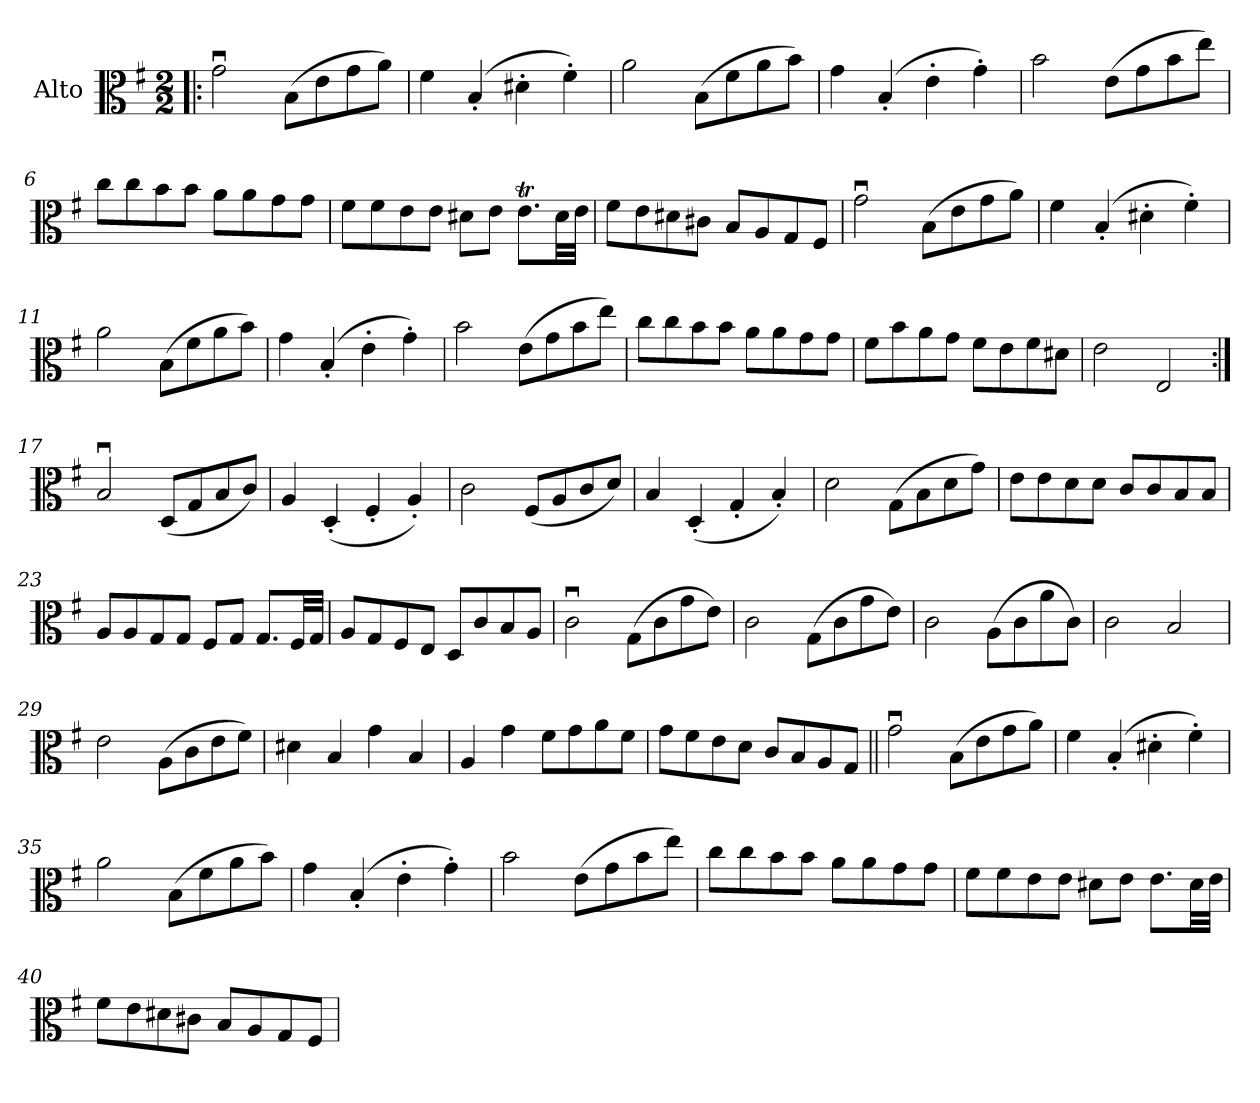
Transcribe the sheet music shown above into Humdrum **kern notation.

**kern
*part1
*staff1
*I"Alto
*clefC3
*k[f#]
*M2/2
*MM220
=1!|:
2gu\
(8B\L
8e\
8g\
8a\J)
=2
4f#\
(4B'/
4d#X'\
4f#'\)
=3
2a\
(8B\L
8f#\
8a\
8b\J)
=4
4g\
(4B'/
4e'\
4g'\)
=5
2b\
(8e\L
8g\
8b\
8ee\J)
!!LO:LB:g=z
=6
8cc\L
8cc\
8b\
8b\J
8a\L
8a\
8g\
8g\J
=7
8f#\L
8f#\
8e\
8e\J
8d#X\L
8e\J
8.eT\L
32d#\LL
32e\JJJ
=8
8f#\L
8e\
8d#X\
8c#X\J
8B/L
8A/
8G/
8F#/J
=9
2gu\
(8B\L
8e\
8g\
8a\J)
!!LO:LB:g=z
=10
4f#\
(4B'/
4d#X'\
4f#'\)
=11
2a\
(8B\L
8f#\
8a\
8b\J)
=12
4g\
(4B'/
4e'\
4g'\)
=13
2b\
(8e\L
8g\
8b\
8ee\J)
=14
8cc\L
8cc\
8b\
8b\J
8a\L
8a\
8g\
8g\J
!!LO:LB:g=z
=15
8f#\L
8b\
8a\
8g\J
8f#\L
8e\
8f#\
8d#X\J
=16
2e\
2E/
=17:|!
2Bu/
(8D/L
8G/
8B/
8c/J)
=18
4A/
(4D'/
4F#'/
4A'/)
=19
2c\
(8F#/L
8A/
8c/
8d/J)
=20
4B/
(4D'/
4G'/
4B'/)
!!LO:LB:g=z
=21
2d\
(8G\L
8B\
8d\
8g\J)
=22
8e\L
8e\
8d\
8d\J
8c/L
8c/
8B/
8B/J
=23
8A/L
8A/
8G/
8G/J
8F#/L
8G/J
8.G/L
32F#/LL
32G/JJJ
=24
8A/L
8G/
8F#/
8E/J
8D/L
8c/
8B/
8A/J
=25
2cu\
(8G\L
8c\
8g\
8e\J)
!!LO:LB:g=z
=26
2c\
(8G\L
8c\
8g\
8e\J)
=27
2c\
(8A\L
8c\
8a\
8c\J)
=28
2c\
2B/
=29
2e\
(8A\L
8c\
8e\
8f#\J)
=30
4d#X\
4B/
4g\
4B/
=31
4A/
4g\
8f#\L
8g\
8a\
8f#\J
!!LO:LB:g=z
=32
8g\L
8f#\
8e\
8d\J
8c/L
8B/
8A/
8G/J
=33||
2gu\
(8B\L
8e\
8g\
8a\J)
=34
4f#\
(4B'/
4d#X'\
4f#'\)
=35
2a\
(8B\L
8f#\
8a\
8b\J)
=36
4g\
(4B'/
4e'\
4g'\)
=37
2b\
(8e\L
8g\
8b\
8ee\J)
!!LO:LB:g=z
=38
8cc\L
8cc\
8b\
8b\J
8a\L
8a\
8g\
8g\J
=39
8f#\L
8f#\
8e\
8e\J
8d#X\L
8e\J
8.e\L
32d#\LL
32e\JJJ
=40
8f#\L
8e\
8d#X\
8c#X\J
8B/L
8A/
8G/
8F#/J
=
*-
